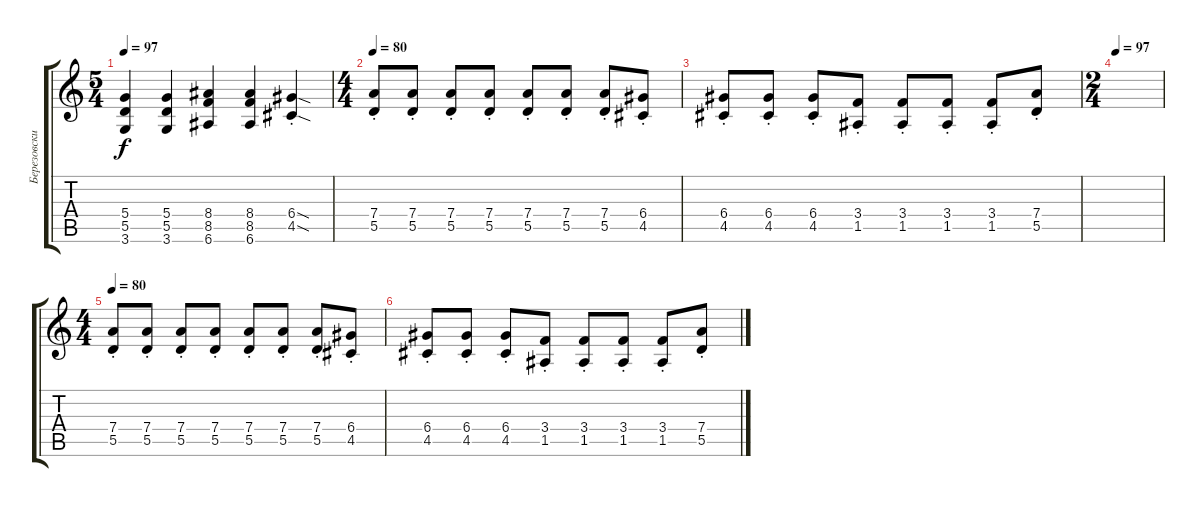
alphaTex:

\track ("Березовский" "Березовски") {instrument overdrivenguitar}
\staff {score tabs}
\tuning (E4 B3 G3 D3 A2 E2) {hide}
\ts (5 4)
\tempo 97
\clef g2
\ks c
(5.4 5.5 3.6).4{dy f} (5.4 5.5 3.6).4 (8.4 8.5 6.6).4 (8.4 8.5 6.6).4 (6.4{sod st} 4.5{sod st}).4 |
\ts (4 4)
\tempo 80
(7.4{st} 5.5{st}).8 (7.4{st} 5.5{st}).8 (7.4{st} 5.5{st}).8 (7.4{st} 5.5{st}).8 (7.4{st} 5.5{st}).8 (7.4{st} 5.5{st}).8 (7.4{st} 5.5{st}).8 (6.4{st} 4.5{st}).8 |
(6.4{st} 4.5{st}).8 (6.4{st} 4.5{st}).8 (6.4{st} 4.5{st}).8 (3.4{st} 1.5{st}).8 (3.4{st} 1.5{st}).8 (3.4{st} 1.5{st}).8 (3.4{st} 1.5{st}).8 (7.4{st} 5.5{st}).8 |
\ts (2 4)
\tempo 97
|
\ts (4 4)
\tempo 80
(7.4{st} 5.5{st}).8 (7.4{st} 5.5{st}).8 (7.4{st} 5.5{st}).8 (7.4{st} 5.5{st}).8 (7.4{st} 5.5{st}).8 (7.4{st} 5.5{st}).8 (7.4{st} 5.5{st}).8 (6.4{st} 4.5{st}).8 |
(6.4{st} 4.5{st}).8 (6.4{st} 4.5{st}).8 (6.4{st} 4.5{st}).8 (3.4{st} 1.5{st}).8 (3.4{st} 1.5{st}).8 (3.4{st} 1.5{st}).8 (3.4{st} 1.5{st}).8 (7.4{st} 5.5{st}).8
